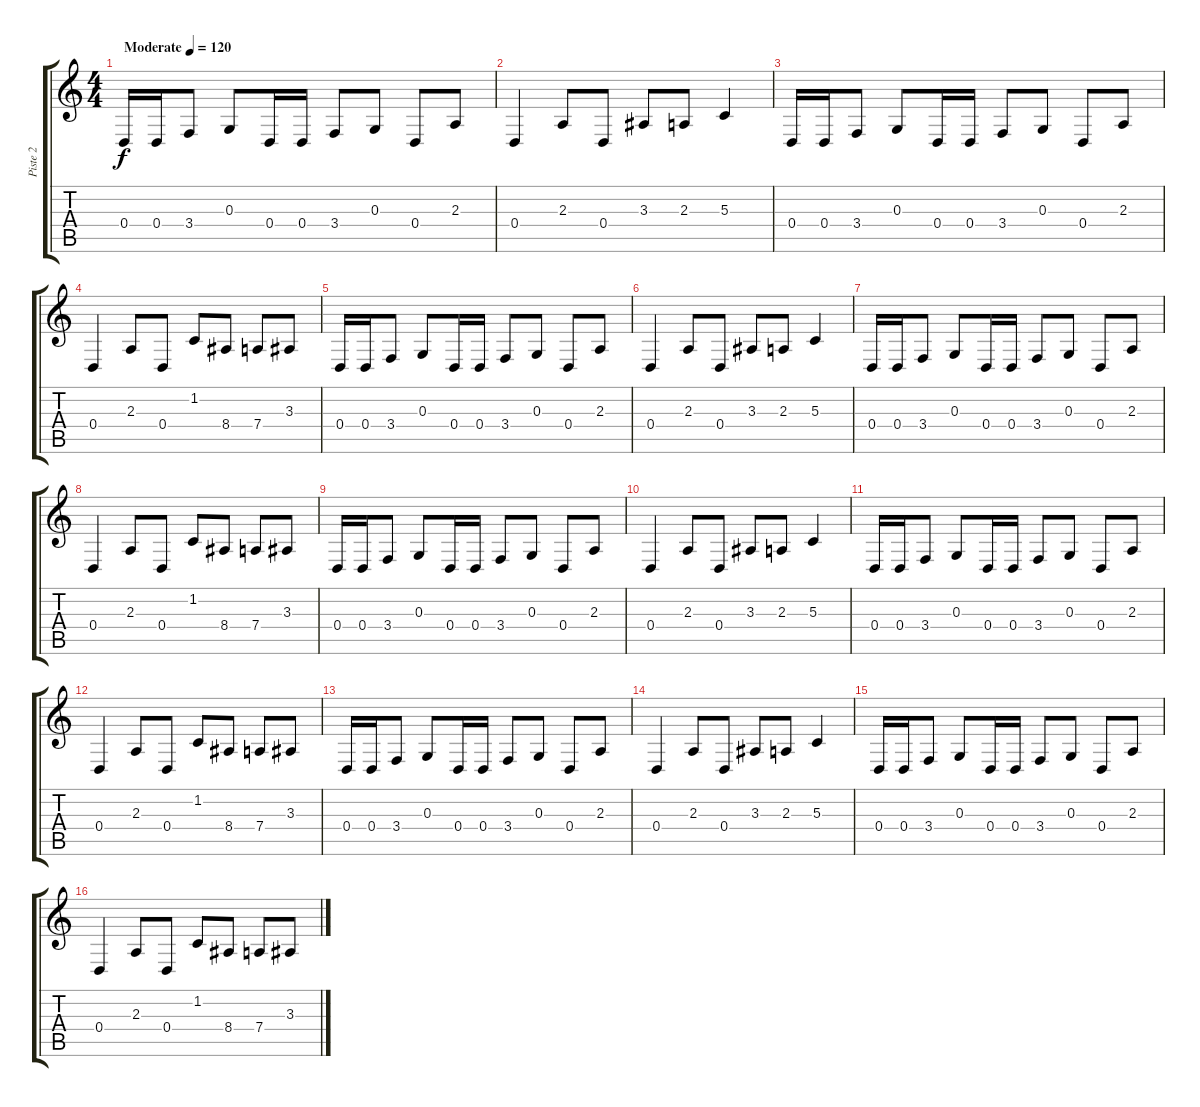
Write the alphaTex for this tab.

\track ("Piste 2" "Piste 2") {instrument lead2sawtooth}
\staff {score tabs}
\tuning (E4 B3 G3 D3 A2 E2) {hide}
\ts (4 4)
\tempo (120 "Moderate")
\clef g2
\ks c
0.4.16{dy f instrument lead2sawtooth} 0.4.16 3.4.8 0.3.8 0.4.16 0.4.16 3.4.8 0.3.8 0.4.8 2.3.8 |
0.4.4 2.3.8 0.4.8 3.3.8 2.3.8 5.3.4 |
0.4.16 0.4.16 3.4.8 0.3.8 0.4.16 0.4.16 3.4.8 0.3.8 0.4.8 2.3.8 |
0.4.4 2.3.8 0.4.8 1.2.8 8.4.8 7.4.8 3.3.8 |
0.4.16 0.4.16 3.4.8 0.3.8 0.4.16 0.4.16 3.4.8 0.3.8 0.4.8 2.3.8 |
0.4.4 2.3.8 0.4.8 3.3.8 2.3.8 5.3.4 |
0.4.16 0.4.16 3.4.8 0.3.8 0.4.16 0.4.16 3.4.8 0.3.8 0.4.8 2.3.8 |
0.4.4 2.3.8 0.4.8 1.2.8 8.4.8 7.4.8 3.3.8 |
0.4.16 0.4.16 3.4.8 0.3.8 0.4.16 0.4.16 3.4.8 0.3.8 0.4.8 2.3.8 |
0.4.4 2.3.8 0.4.8 3.3.8 2.3.8 5.3.4 |
0.4.16 0.4.16 3.4.8 0.3.8 0.4.16 0.4.16 3.4.8 0.3.8 0.4.8 2.3.8 |
0.4.4 2.3.8 0.4.8 1.2.8 8.4.8 7.4.8 3.3.8 |
0.4.16 0.4.16 3.4.8 0.3.8 0.4.16 0.4.16 3.4.8 0.3.8 0.4.8 2.3.8 |
0.4.4 2.3.8 0.4.8 3.3.8 2.3.8 5.3.4 |
0.4.16 0.4.16 3.4.8 0.3.8 0.4.16 0.4.16 3.4.8 0.3.8 0.4.8 2.3.8 |
0.4.4 2.3.8 0.4.8 1.2.8 8.4.8 7.4.8 3.3.8
